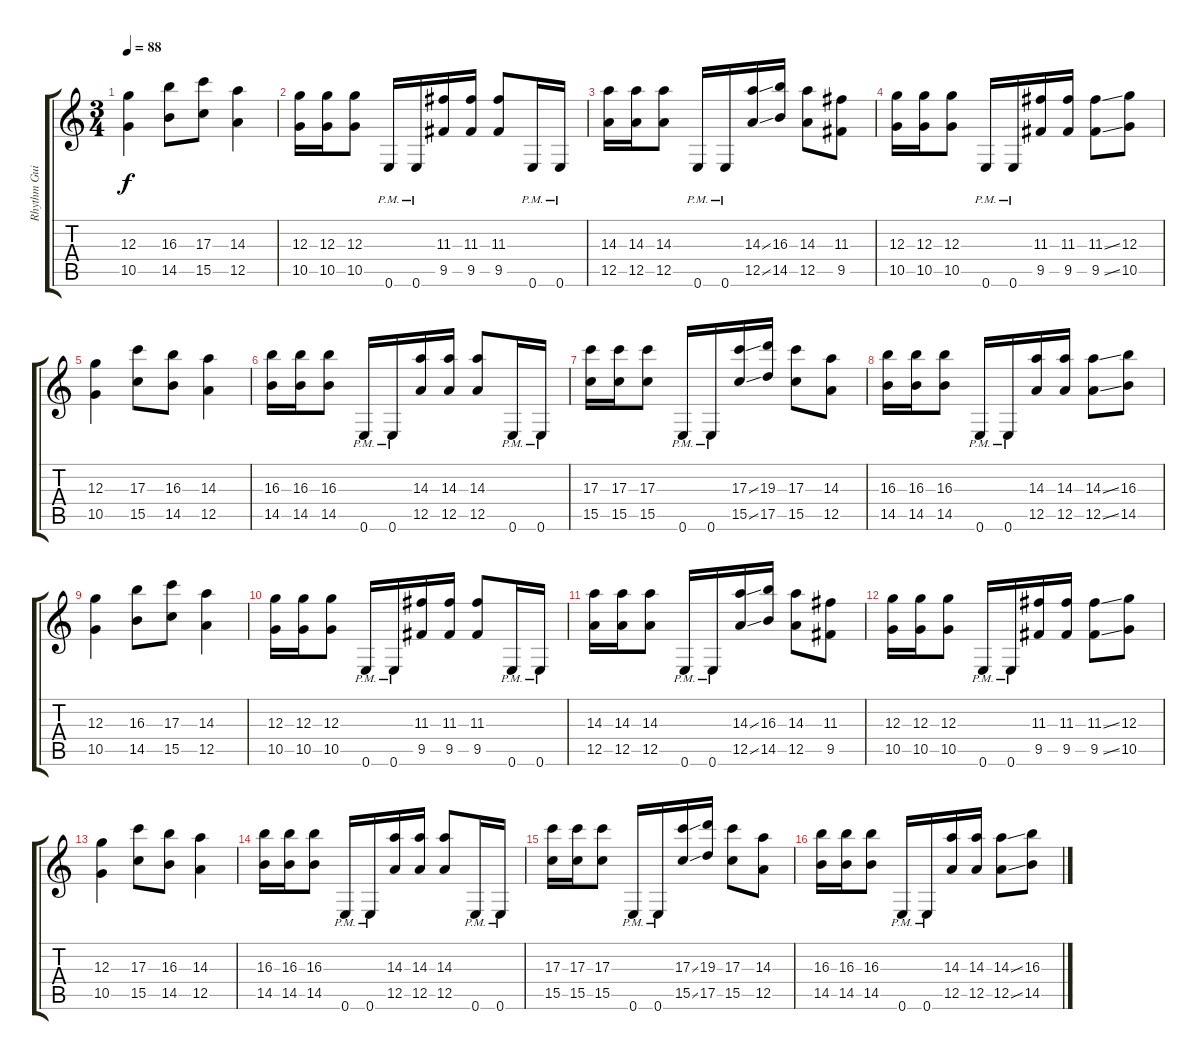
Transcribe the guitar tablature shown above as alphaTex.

\track ("Rhythm Guitar II" "Rhythm Gui") {instrument overdrivenguitar}
\staff {score tabs}
\tuning (E4 B3 G3 D3 A2 E2) {hide}
\ts (3 4)
\tempo 88
\clef g2
\ks c
(12.3 10.5).4{dy f} (16.3 14.5).8 (17.3 15.5).8 (14.3 12.5).4 |
(12.3 10.5).16 (12.3 10.5).16 (12.3 10.5).8 0.6{pm}.16 0.6{pm}.16 (11.3 9.5).16 (11.3 9.5).16 (11.3 9.5).8 0.6{pm}.16 0.6{pm}.16 |
(14.3 12.5).16 (14.3 12.5).16 (14.3 12.5).8 0.6{pm}.16 0.6{pm}.16 (14.3{ss} 12.5{ss}).16 (16.3 14.5).16 (14.3 12.5).8 (11.3 9.5).8 |
(12.3 10.5).16 (12.3 10.5).16 (12.3 10.5).8 0.6{pm}.16 0.6{pm}.16 (11.3 9.5).16 (11.3 9.5).16 (11.3{ss} 9.5{ss}).8 (12.3 10.5).8 |
(12.3 10.5).4 (17.3 15.5).8 (16.3 14.5).8 (14.3 12.5).4 |
(16.3 14.5).16 (16.3 14.5).16 (16.3 14.5).8 0.6{pm}.16 0.6{pm}.16 (14.3 12.5).16 (14.3 12.5).16 (14.3 12.5).8 0.6{pm}.16 0.6{pm}.16 |
(17.3 15.5).16 (17.3 15.5).16 (17.3 15.5).8 0.6{pm}.16 0.6{pm}.16 (17.3{ss} 15.5{ss}).16 (19.3 17.5).16 (17.3 15.5).8 (14.3 12.5).8 |
(16.3 14.5).16 (16.3 14.5).16 (16.3 14.5).8 0.6{pm}.16 0.6{pm}.16 (14.3 12.5).16 (14.3 12.5).16 (14.3{ss} 12.5{ss}).8 (16.3 14.5).8 |
(12.3 10.5).4 (16.3 14.5).8 (17.3 15.5).8 (14.3 12.5).4 |
(12.3 10.5).16 (12.3 10.5).16 (12.3 10.5).8 0.6{pm}.16 0.6{pm}.16 (11.3 9.5).16 (11.3 9.5).16 (11.3 9.5).8 0.6{pm}.16 0.6{pm}.16 |
(14.3 12.5).16 (14.3 12.5).16 (14.3 12.5).8 0.6{pm}.16 0.6{pm}.16 (14.3{ss} 12.5{ss}).16 (16.3 14.5).16 (14.3 12.5).8 (11.3 9.5).8 |
(12.3 10.5).16 (12.3 10.5).16 (12.3 10.5).8 0.6{pm}.16 0.6{pm}.16 (11.3 9.5).16 (11.3 9.5).16 (11.3{ss} 9.5{ss}).8 (12.3 10.5).8 |
(12.3 10.5).4 (17.3 15.5).8 (16.3 14.5).8 (14.3 12.5).4 |
(16.3 14.5).16 (16.3 14.5).16 (16.3 14.5).8 0.6{pm}.16 0.6{pm}.16 (14.3 12.5).16 (14.3 12.5).16 (14.3 12.5).8 0.6{pm}.16 0.6{pm}.16 |
(17.3 15.5).16 (17.3 15.5).16 (17.3 15.5).8 0.6{pm}.16 0.6{pm}.16 (17.3{ss} 15.5{ss}).16 (19.3 17.5).16 (17.3 15.5).8 (14.3 12.5).8 |
(16.3 14.5).16 (16.3 14.5).16 (16.3 14.5).8 0.6{pm}.16 0.6{pm}.16 (14.3 12.5).16 (14.3 12.5).16 (14.3{ss} 12.5{ss}).8 (16.3 14.5).8
